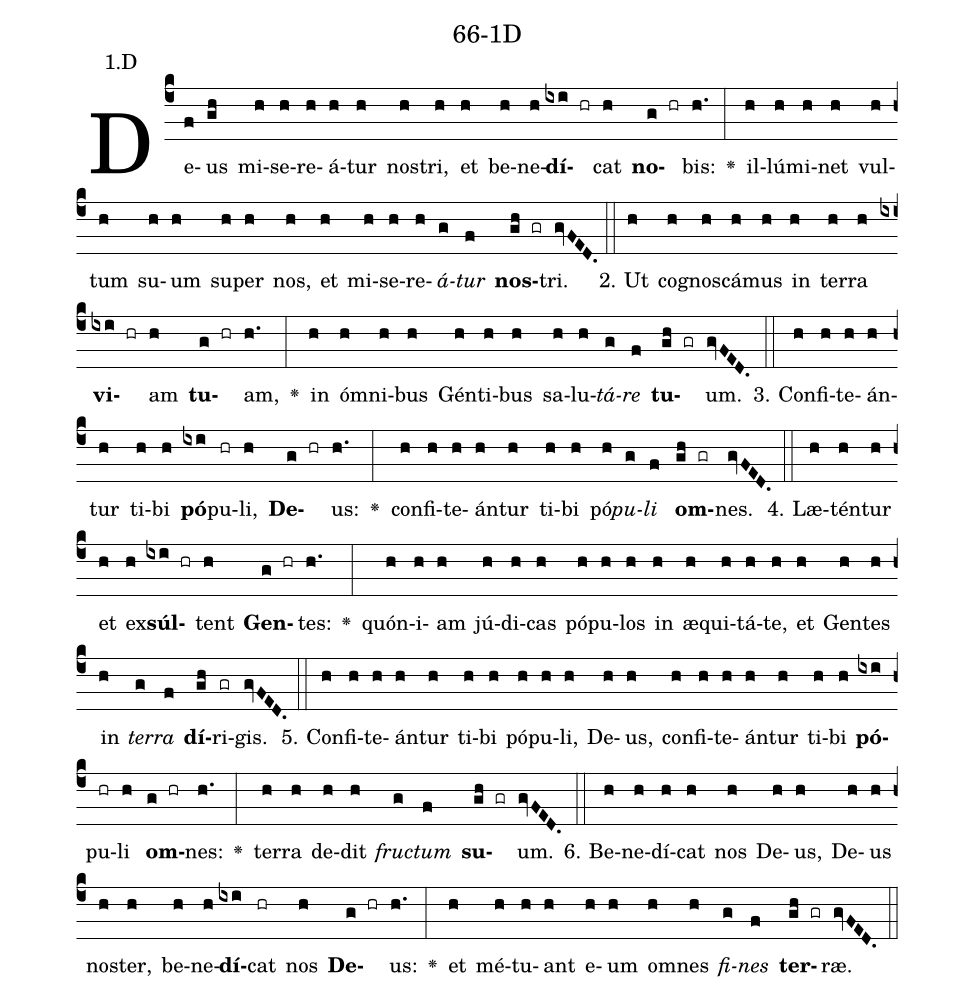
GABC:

name: 66-1D;
annotation: 1.D;
%%
(c4)De(f)us(gh) mi(h)se(h)re(h)á(h)tur(h) nos(h)tri,(h) et(h) be(h)ne(h)<b>dí</b>(ixi hr)cat(h) <b>no</b>(g hr)bis:(h.) <v>\greheightstar</v>(:) il(h)lú(h)mi(h)net(h) vul(h)tum(h) su(h)um(h) su(h)per(h) nos,(h) et(h) mi(h)se(h)re(h)<i>á</i>(g)<i>tur</i>(f) <b>nos</b>(gh gr)tri.(gvFED.) (::)
2. Ut(h) co(h)gnos(h)cá(h)mus(h) in(h) ter(h)ra(h) <b>vi</b>(ixi hr)am(h) <b>tu</b>(g hr)am,(h.) <v>\greheightstar</v>(:) in(h) óm(h)ni(h)bus(h) Gén(h)ti(h)bus(h) sa(h)lu(h)<i>tá</i>(g)<i>re</i>(f) <b>tu</b>(gh gr)um.(gvFED.) (::)
3. Con(h)fi(h)te(h)án(h)tur(h) ti(h)bi(h) <b>pó</b>(ixi)pu(hr)li,(h) <b>De</b>(g hr)us:(h.) <v>\greheightstar</v>(:) con(h)fi(h)te(h)án(h)tur(h) ti(h)bi(h) pó(h)<i>pu</i>(g)<i>li</i>(f) <b>om</b>(gh gr)nes.(gvFED.) (::)
4. Læ(h)tén(h)tur(h) et(h) ex(h)<b>súl</b>(ixi hr)tent(h) <b>Gen</b>(g hr)tes:(h.) <v>\greheightstar</v>(:) quón(h)i(h)am(h) jú(h)di(h)cas(h) pó(h)pu(h)los(h) in(h) æ(h)qui(h)tá(h)te,(h) et(h) Gen(h)tes(h) in(h) <i>ter</i>(g)<i>ra</i>(f) <b>dí</b>(gh)ri(gr)gis.(gvFED.) (::)
5. Con(h)fi(h)te(h)án(h)tur(h) ti(h)bi(h) pó(h)pu(h)li,(h) De(h)us,(h) con(h)fi(h)te(h)án(h)tur(h) ti(h)bi(h) <b>pó</b>(ixi)pu(hr)li(h) <b>om</b>(g hr)nes:(h.) <v>\greheightstar</v>(:) ter(h)ra(h) de(h)dit(h) <i>fruc</i>(g)<i>tum</i>(f) <b>su</b>(gh gr)um.(gvFED.) (::)
6. Be(h)ne(h)dí(h)cat(h) nos(h) De(h)us,(h) De(h)us(h) nos(h)ter,(h) be(h)ne(h)<b>dí</b>(ixi)cat(hr) nos(h) <b>De</b>(g hr)us:(h.) <v>\greheightstar</v>(:) et(h) mé(h)tu(h)ant(h) e(h)um(h) om(h)nes(h) <i>fi</i>(g)<i>nes</i>(f) <b>ter</b>(gh gr)ræ.(gvFED.) (::)
